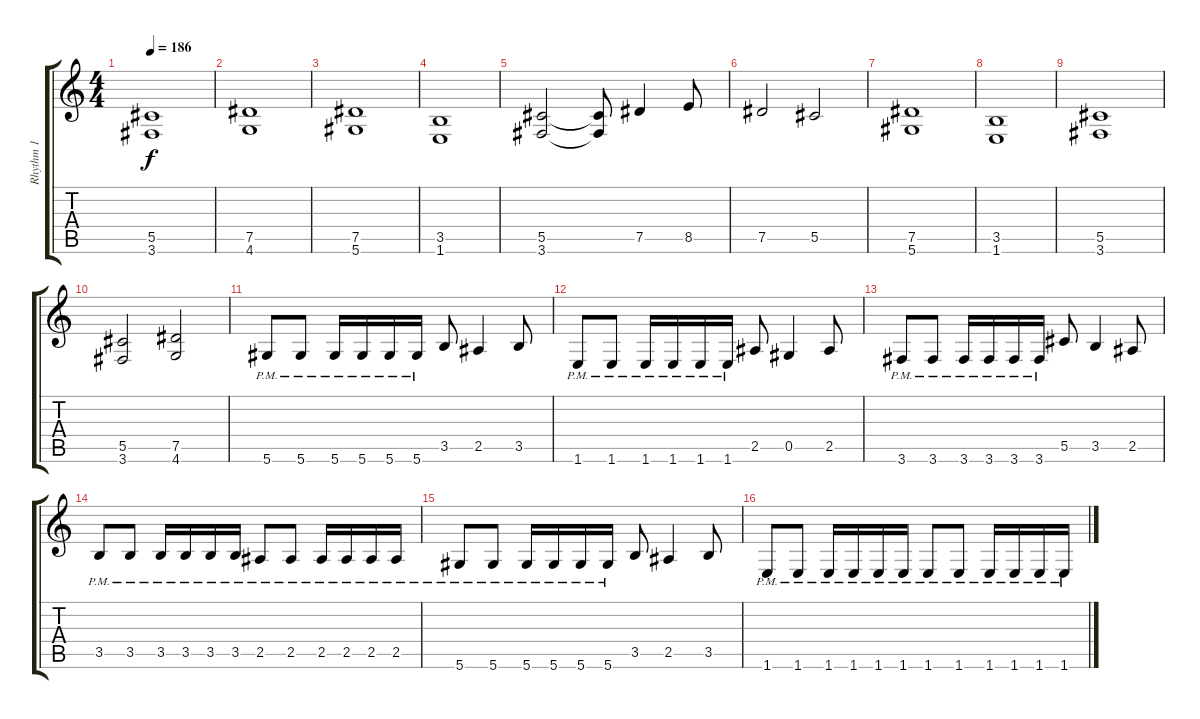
\track ("Rhythm 1" "Rhythm 1") {instrument distortionguitar}
\staff {score tabs}
\tuning (Eb4 Bb3 Gb3 Db3 Ab2 Eb2) {hide}
\ts (4 4)
\tempo 186
\clef g2
\ks c
(5.5 3.6).1{dy f} |
(7.5 4.6).1 |
(7.5 5.6).1 |
(3.5 1.6).1 |
(5.5 3.6).2 (5.5{t} 3.6{t}).8 7.5.4 8.5.8 |
7.5.2 5.5.2 |
(7.5 5.6).1 |
(3.5 1.6).1 |
(5.5 3.6).1 |
(5.5 3.6).2 (7.5 4.6).2 |
5.6{pm}.8 5.6{pm}.8 5.6{pm}.16 5.6{pm}.16 5.6{pm}.16 5.6{pm}.16 3.5.8 2.5.4 3.5.8 |
1.6{pm}.8 1.6{pm}.8 1.6{pm}.16 1.6{pm}.16 1.6{pm}.16 1.6{pm}.16 2.5.8 0.5.4 2.5.8 |
3.6{pm}.8 3.6{pm}.8 3.6{pm}.16 3.6{pm}.16 3.6{pm}.16 3.6{pm}.16 5.5.8 3.5.4 2.5.8 |
3.5{pm}.8 3.5{pm}.8 3.5{pm}.16 3.5{pm}.16 3.5{pm}.16 3.5{pm}.16 2.5{pm}.8 2.5{pm}.8 2.5{pm}.16 2.5{pm}.16 2.5{pm}.16 2.5{pm}.16 |
5.6{pm}.8 5.6{pm}.8 5.6{pm}.16 5.6{pm}.16 5.6{pm}.16 5.6{pm}.16 3.5.8 2.5.4 3.5.8 |
1.6{pm}.8 1.6{pm}.8 1.6{pm}.16 1.6{pm}.16 1.6{pm}.16 1.6{pm}.16 1.6{pm}.8 1.6{pm}.8 1.6{pm}.16 1.6{pm}.16 1.6{pm}.16 1.6{pm}.16
